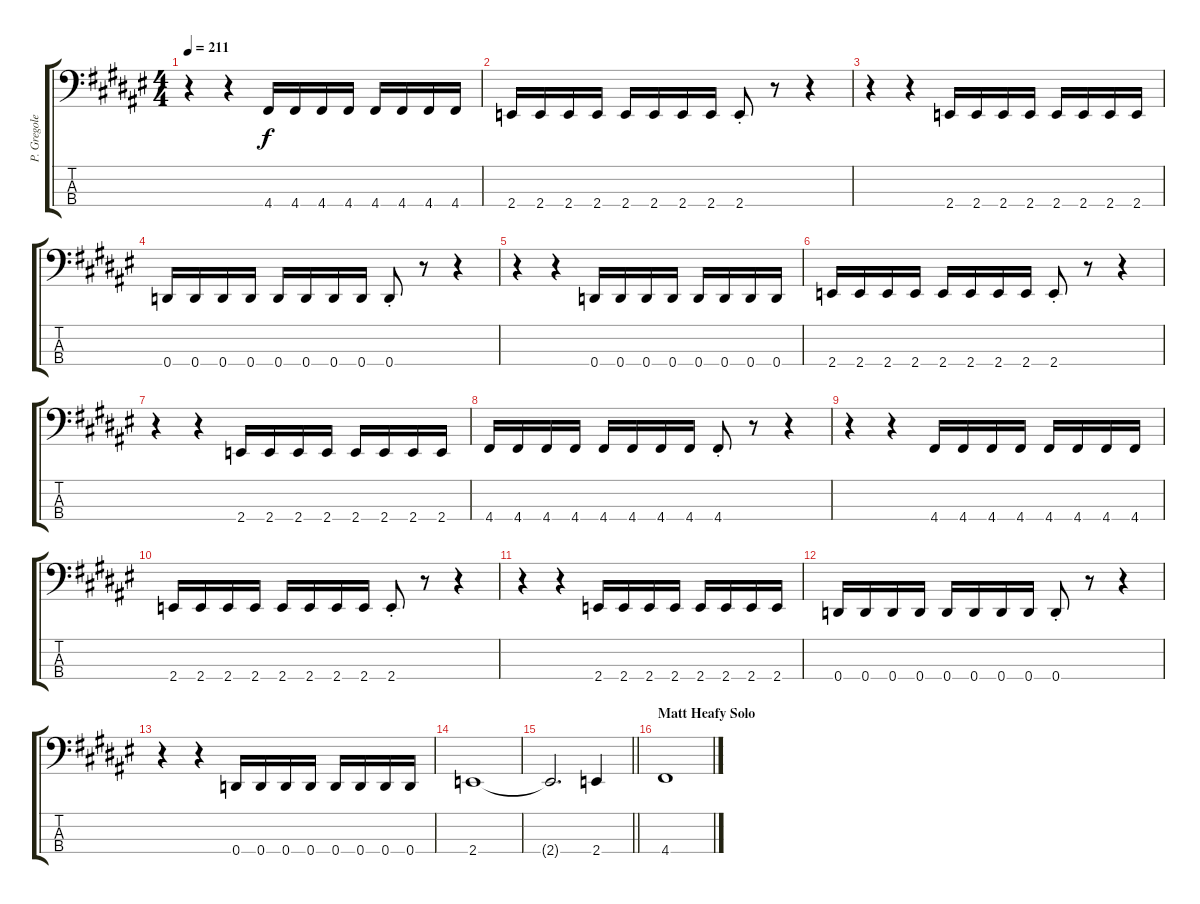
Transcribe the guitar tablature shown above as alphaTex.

\track ("P. Gregoletto" "P. Gregole") {instrument electricbassfinger}
\staff {score tabs}
\tuning (G2 D2 A1 D1) {hide}
\ts (4 4)
\tempo 211
\clef f4
\ks d#minor
r.4{dy f} r.4 4.4.16 4.4.16 4.4.16 4.4.16 4.4.16 4.4.16 4.4.16 4.4.16 |
2.4.16 2.4.16 2.4.16 2.4.16 2.4.16 2.4.16 2.4.16 2.4.16 2.4{st}.8 r.8 r.4 |
r.4 r.4 2.4.16 2.4.16 2.4.16 2.4.16 2.4.16 2.4.16 2.4.16 2.4.16 |
0.4.16 0.4.16 0.4.16 0.4.16 0.4.16 0.4.16 0.4.16 0.4.16 0.4{st}.8 r.8 r.4 |
r.4 r.4 0.4.16 0.4.16 0.4.16 0.4.16 0.4.16 0.4.16 0.4.16 0.4.16 |
2.4.16 2.4.16 2.4.16 2.4.16 2.4.16 2.4.16 2.4.16 2.4.16 2.4{st}.8 r.8 r.4 |
r.4 r.4 2.4.16 2.4.16 2.4.16 2.4.16 2.4.16 2.4.16 2.4.16 2.4.16 |
4.4.16 4.4.16 4.4.16 4.4.16 4.4.16 4.4.16 4.4.16 4.4.16 4.4{st}.8 r.8 r.4 |
r.4 r.4 4.4.16 4.4.16 4.4.16 4.4.16 4.4.16 4.4.16 4.4.16 4.4.16 |
2.4.16 2.4.16 2.4.16 2.4.16 2.4.16 2.4.16 2.4.16 2.4.16 2.4{st}.8 r.8 r.4 |
r.4 r.4 2.4.16 2.4.16 2.4.16 2.4.16 2.4.16 2.4.16 2.4.16 2.4.16 |
0.4.16 0.4.16 0.4.16 0.4.16 0.4.16 0.4.16 0.4.16 0.4.16 0.4{st}.8 r.8 r.4 |
r.4 r.4 0.4.16 0.4.16 0.4.16 0.4.16 0.4.16 0.4.16 0.4.16 0.4.16 |
2.4.1 |
\barLineRight lightlight
2.4{t}.2{d} 2.4.4 |
\section ("" "Matt Heafy Solo")
4.4.1
